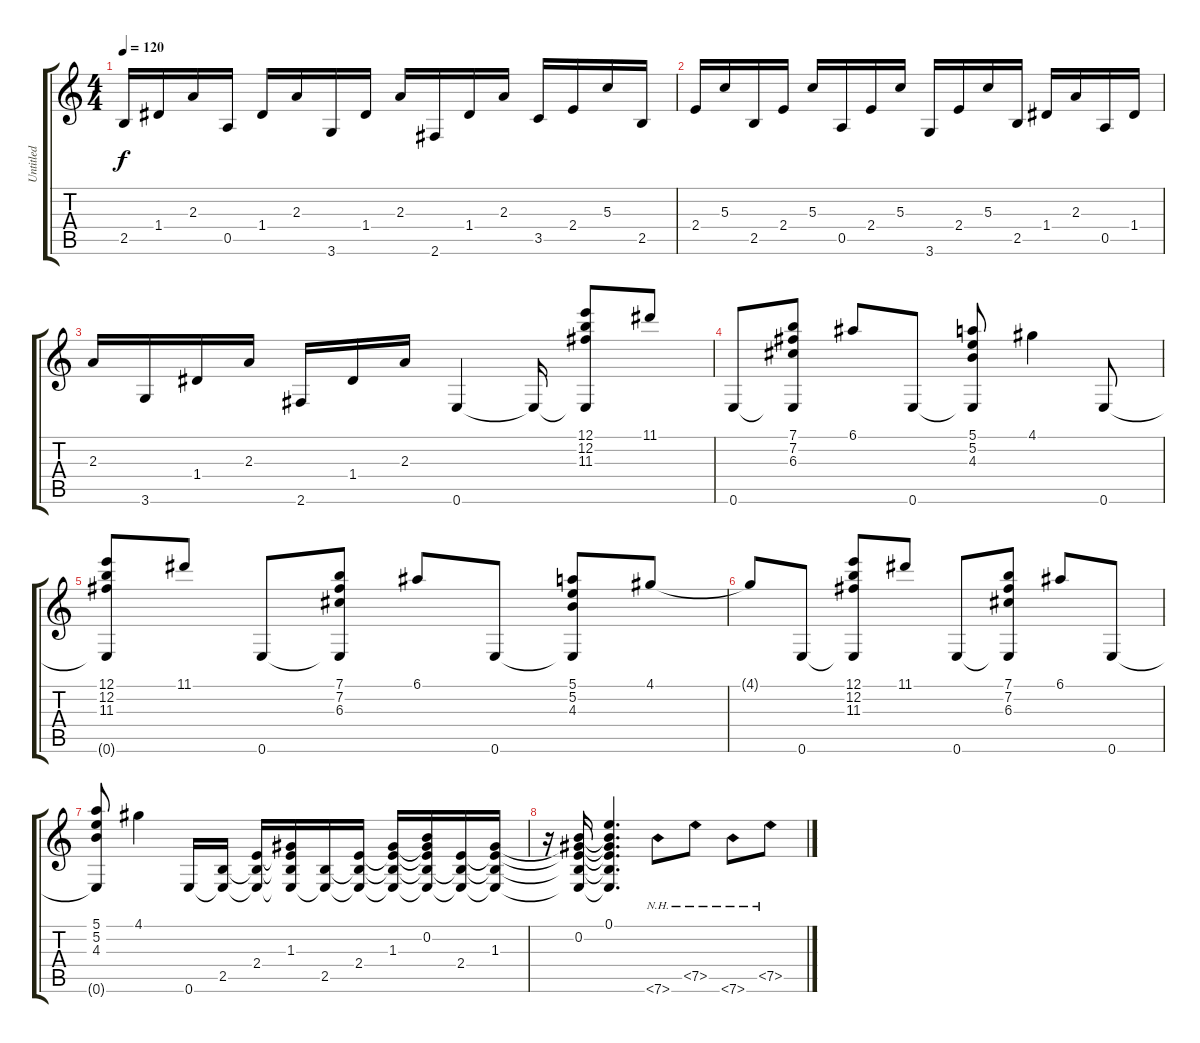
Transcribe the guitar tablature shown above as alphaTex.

\track ("Untitled" "Untitled") {instrument acousticguitarnylon}
\staff {score tabs}
\tuning (E4 B3 G3 D3 A2 E2) {hide}
\ts (4 4)
\tempo 120
\clef g2
\ks c
2.5.16{dy f} 1.4.16 2.3.16 0.5.16 1.4.16 2.3.16 3.6.16 1.4.16 2.3.16 2.6.16 1.4.16 2.3.16 3.5.16 2.4.16 5.3.16 2.5.16 |
2.4.16 5.3.16 2.5.16 2.4.16 5.3.16 0.5.16 2.4.16 5.3.16 3.6.16 2.4.16 5.3.16 2.5.16 1.4.16 2.3.16 0.5.16 1.4.16 |
2.3.16 3.6.16 1.4.16 2.3.16 2.6.16 1.4.16 2.3.16 0.6.4 0.6{t}.16 (12.1 12.2 11.3 0.6{t}).8 11.1.8 |
0.6.8 (7.1 7.2 6.3 0.6{t}).8 6.1.8 0.6.8 (5.1 5.2 4.3 0.6{t}).8 4.1.4 0.6.8 |
(12.1 12.2 11.3 0.6{t}).8 11.1.8 0.6.8 (7.1 7.2 6.3 0.6{t}).8 6.1.8 0.6.8 (5.1 5.2 4.3 0.6{t}).8 4.1.8 |
4.1{t}.8 0.6.8 (12.1 12.2 11.3 0.6{t}).8 11.1.8 0.6.8 (7.1 7.2 6.3 0.6{t}).8 6.1.8 0.6.8 |
(5.1 5.2 4.3 0.6{t}).8 4.1.4 0.6.16 (2.5 0.6{t}).16 (2.4 2.5{t} 0.6{t}).16 (1.3 2.4{t} 2.5{t} 0.6{t}).16 (2.5 0.6{t}).16 (2.4 2.5{t} 0.6{t}).16 (1.3 2.4{t} 2.5{t} 0.6{t}).16 (0.2 1.3{t} 2.4{t} 2.5{t} 0.6{t}).16 (2.4 2.5{t} 0.6{t}).16 (1.3 2.4{t} 2.5{t} 0.6{t}).16 |
r.16 (0.2 1.3{t} 2.4{t} 2.5{t} 0.6{t}).16 (0.1 0.2{t} 1.3{t} 2.4{t} 2.5{t} 0.6{t}).4{d} 7.6{nh}.8 7.5{nh}.8 7.6{nh}.8 7.5{nh}.8
